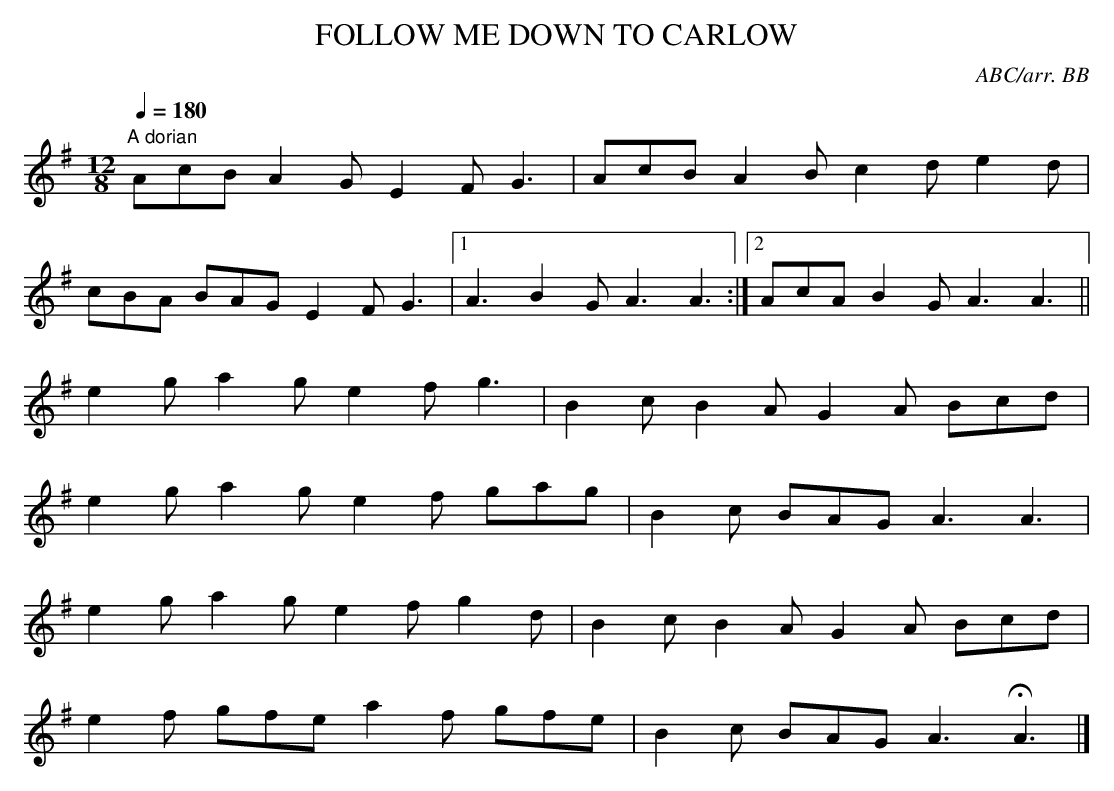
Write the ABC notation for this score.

X:1
T:FOLLOW ME DOWN TO CARLOW
C:ABC/arr. BB
L:1/8
M:12/8
Q:1/4=180
K:G
"A dorian"
AcB A2G E2F G3|AcB A2B c2d e2d|
cBA BAG E2F G3|1 A3 B2G A3 A3:|\
[2 AcA B2G A3 A3||
e2g a2g e2f g3|B2c B2A G2A Bcd|
e2g a2g e2f gag|B2c BAG A3 A3|
e2g a2g e2f g2d|B2c B2A G2A Bcd|
e2f gfe a2f gfe|B2c BAG A3 HA3|]
